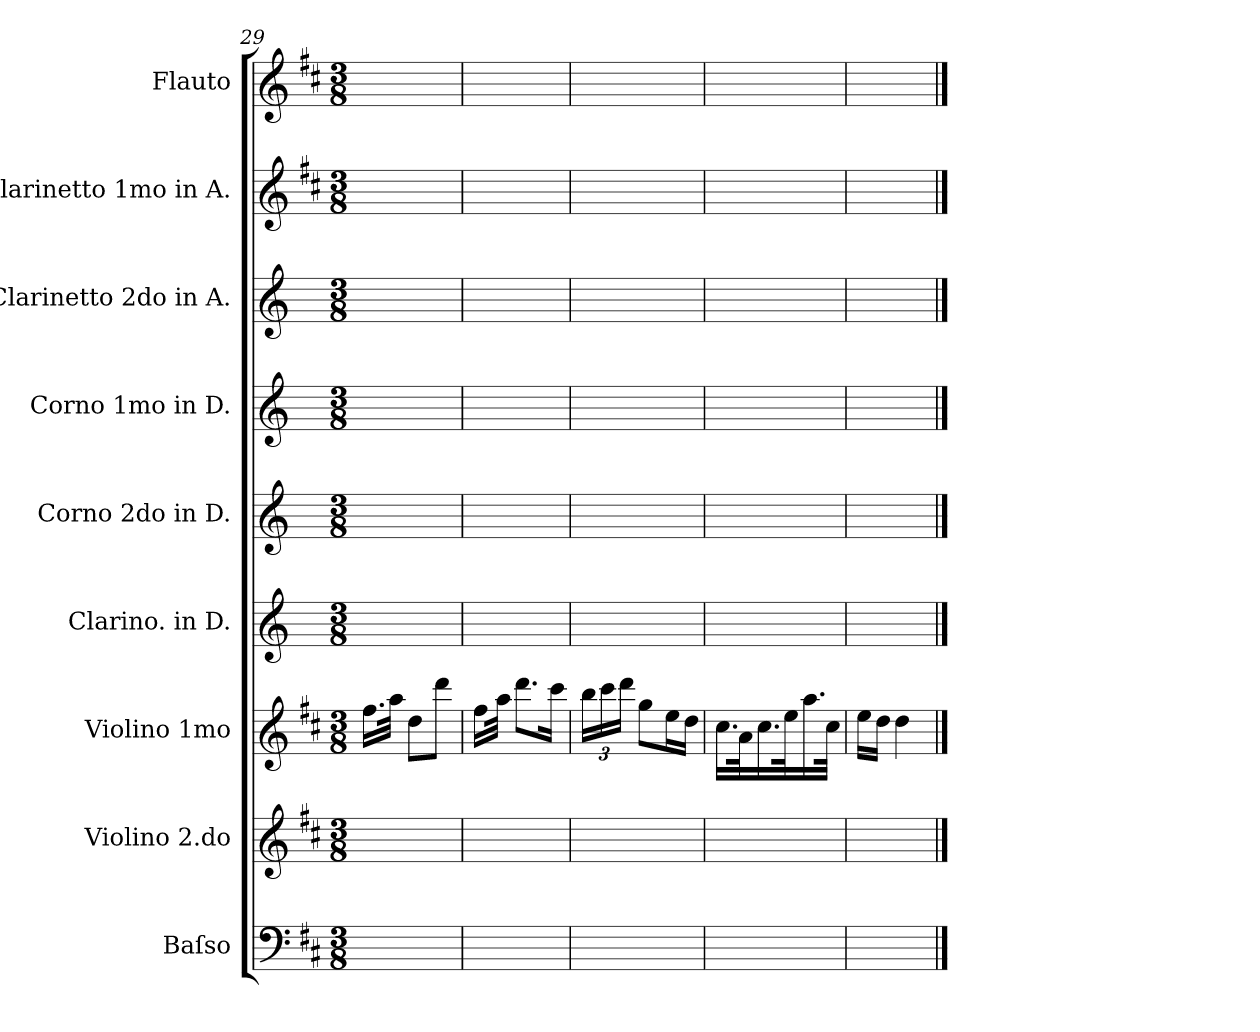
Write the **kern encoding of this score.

**kern	**kern	**kern	**kern	**kern	**kern	**kern	**kern	**kern
*part9	*part8	*part7	*part6	*part5	*part4	*part3	*part2	*part1
*staff9	*staff8	*staff7	*staff6	*staff5	*staff4	*staff3	*staff2	*staff1
*I"Baſso	*I"Violino 2.do	*I"Violino 1mo	*I"Clarino. in D.	*I"Corno 2do in D.	*I"Corno 1mo in D.	*I"Clarinetto 2do in A.	*I"Clarinetto 1mo in A.	*I"Flauto
*I'b	*I'vl 2	*I'vl 1	*I'clno	*I'cor 2	*I'cor 1	*I'cl 2	*I'cl 1	*I'fl
*clefF4	*clefG2	*clefG2	*clefG2	*clefG2	*clefG2	*clefG2	*clefG2	*clefG2
*	*	*	*ITrd-1c-2	*ITrd2c3	*ITrd2c3	*ITrd2c3	*	*
*k[f#c#]	*k[f#c#]	*k[f#c#]	*k[f#c#]	*k[f#c#g#]	*k[f#c#g#]	*k[f#c#g#]	*k[f#c#]	*k[f#c#]
*D:	*D:	*D:	*	*	*	*	*D:	*D:
*M3/8	*M3/8	*M3/8	*M3/8	*M3/8	*M3/8	*M3/8	*M3/8	*M3/8
=29	=29	=29	=29	=29	=29	=29	=29	=29
4.ryy	4.ryy	16.ff#\LL	4.ryy	4.ryy	4.ryy	4.ryy	4.ryy	4.ryy
.	.	32aa\JJk	.	.	.	.	.	.
.	.	8dd\L	.	.	.	.	.	.
.	.	8ddd\J	.	.	.	.	.	.
=30	=30	=30	=30	=30	=30	=30	=30	=30
!	!	!LO:N:vis=16	!	!	!	!	!	!
4.ryy	4.ryy	16.ff#\LL	4.ryy	4.ryy	4.ryy	4.ryy	4.ryy	4.ryy
.	.	32aa\JJk	.	.	.	.	.	.
.	.	8.ddd\L	.	.	.	.	.	.
.	.	16ccc#\Jk	.	.	.	.	.	.
=31	=31	=31	=31	=31	=31	=31	=31	=31
4.ryy	4.ryy	24bb\LL	4.ryy	4.ryy	4.ryy	4.ryy	4.ryy	4.ryy
.	.	24ccc#\	.	.	.	.	.	.
.	.	24ddd\JJ	.	.	.	.	.	.
.	.	8gg\L	.	.	.	.	.	.
.	.	16ee\L	.	.	.	.	.	.
.	.	16dd\JJ	.	.	.	.	.	.
=32	=32	=32	=32	=32	=32	=32	=32	=32
4.ryy	4.ryy	16.cc#\LL	4.ryy	4.ryy	4.ryy	4.ryy	4.ryy	4.ryy
.	.	32a\K	.	.	.	.	.	.
.	.	16.cc#\	.	.	.	.	.	.
.	.	32ee\K	.	.	.	.	.	.
.	.	16.aa\	.	.	.	.	.	.
.	.	32cc#\JJk	.	.	.	.	.	.
=33	=33	=33	=33	=33	=33	=33	=33	=33
4.ryy	4.ryy	16ee\LL	4.ryy	4.ryy	4.ryy	4.ryy	4.ryy	4.ryy
.	.	16dd\JJ	.	.	.	.	.	.
.	.	4dd\	.	.	.	.	.	.
==	==	==	==	==	==	==	==	==
*-	*-	*-	*-	*-	*-	*-	*-	*-
